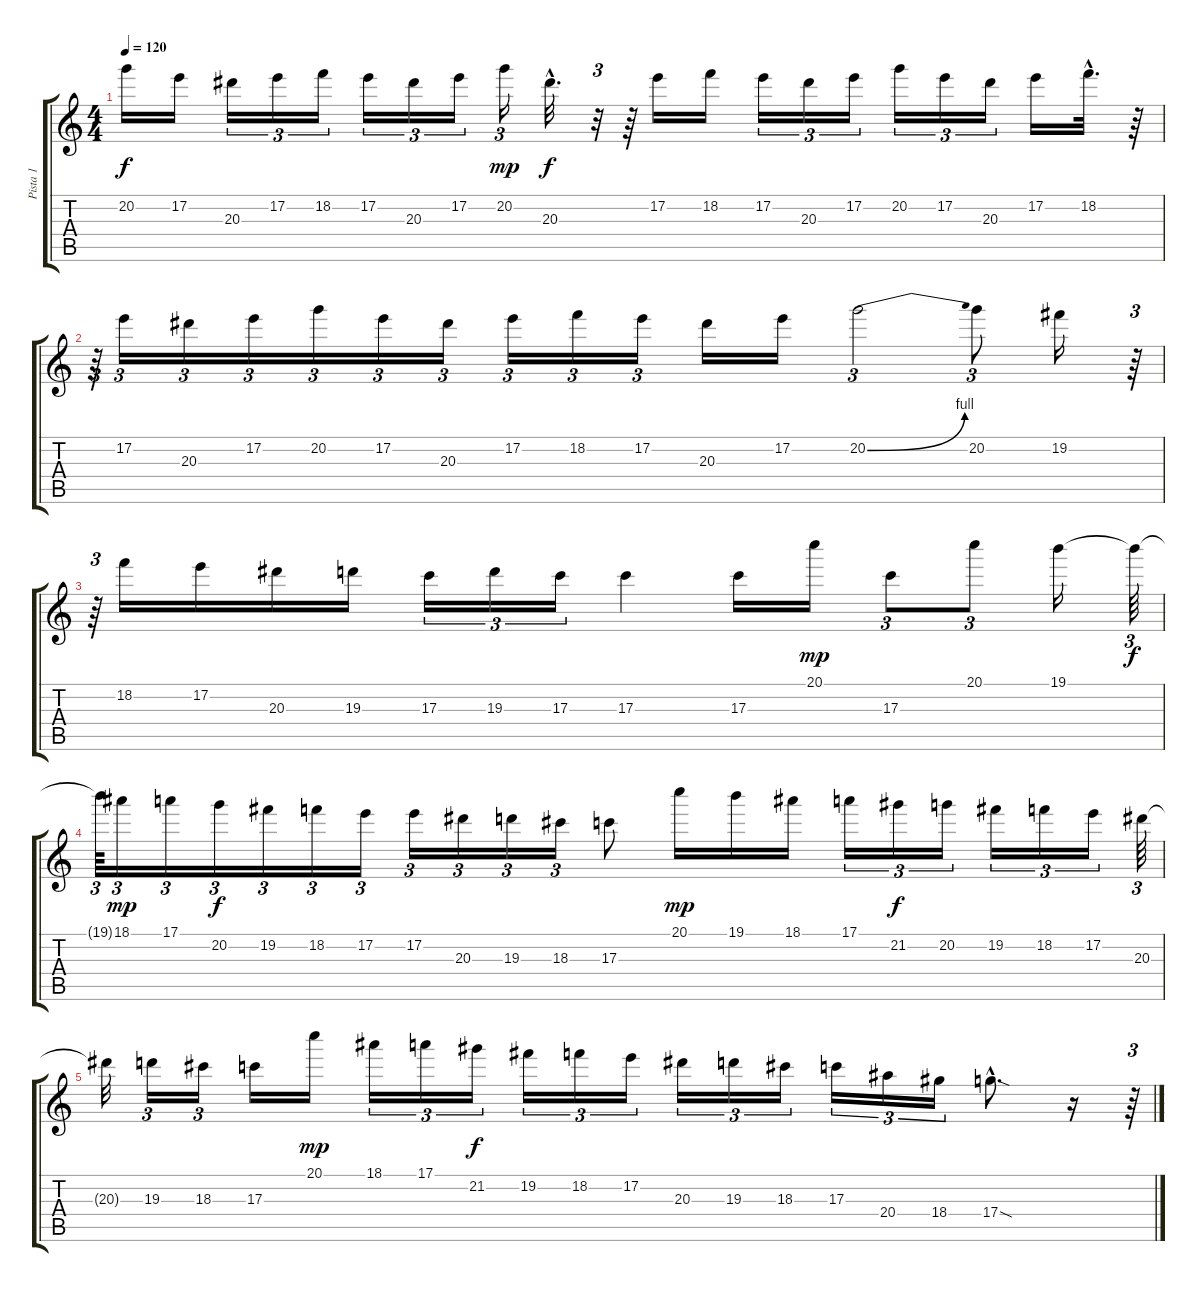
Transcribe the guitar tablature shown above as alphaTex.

\track ("Pista 1" "Pista 1") {instrument distortionguitar}
\staff {score tabs}
\tuning (E4 B3 G3 D3 A2 E2) {hide}
\ts (4 4)
\tempo 120
\clef g2
\ks c
20.2.16{dy f} 17.2.16 20.3.16{tu (3 2)} 17.2.16{tu (3 2)} 18.2.16{tu (3 2)} 17.2.16{tu (3 2)} 20.3.16{tu (3 2)} 17.2.16{tu (3 2)} 20.2.16{tu (3 2) dy mp} 20.3{hac}.32{d dy f} r.32{tu (3 2)} r.64 17.2.16 18.2.16 17.2.16{tu (3 2)} 20.3.16{tu (3 2)} 17.2.16{tu (3 2)} 20.2.16{tu (3 2)} 17.2.16{tu (3 2)} 20.3.16{tu (3 2)} 17.2.16 18.2{hac}.32{d} r.64 |
r.64{tu (3 2)} 17.2.16{tu (3 2)} 20.3.16{tu (3 2)} 17.2.16{tu (3 2)} 20.2.16{tu (3 2)} 17.2.16{tu (3 2)} 20.3.16{tu (3 2)} 17.2.16{tu (3 2)} 18.2.16{tu (3 2)} 17.2.16{tu (3 2)} 20.3.16 17.2.16 20.2{be (bend 0 0 60 4)}.2{tu (3 2)} 20.2.8{tu (3 2)} 19.2.16 r.64{tu (3 2)} |
r.64{tu (3 2)} 18.2.16 17.2.16 20.3.16 19.3.16 17.3.16{tu (3 2)} 19.3.16{tu (3 2)} 17.3.16{tu (3 2)} 17.3.4 17.3.16 20.1.16{dy mp} 17.3.8{tu (3 2)} 20.1.8{tu (3 2)} 19.1.16 19.1{t}.64{tu (3 2) dy f} |
19.1{t}.64{tu (3 2)} 18.1.16{tu (3 2) dy mp} 17.1.16{tu (3 2)} 20.2.16{tu (3 2) dy f} 19.2.16{tu (3 2)} 18.2.16{tu (3 2)} 17.2.16{tu (3 2)} 17.2.16{tu (3 2)} 20.3.16{tu (3 2)} 19.3.16{tu (3 2)} 18.3.16{tu (3 2)} 17.3.8 20.1.16{dy mp} 19.1.16 18.1.16 17.1.16{tu (3 2)} 21.2.16{tu (3 2) dy f} 20.2.16{tu (3 2)} 19.2.16{tu (3 2)} 18.2.16{tu (3 2)} 17.2.16{tu (3 2)} 20.3.64{tu (3 2)} |
20.3{t}.32 19.3.16{tu (3 2)} 18.3.16{tu (3 2)} 17.3.16 20.1.16{dy mp} 18.1.16{tu (3 2)} 17.1.16{tu (3 2)} 21.2.16{tu (3 2) dy f} 19.2.16{tu (3 2)} 18.2.16{tu (3 2)} 17.2.16{tu (3 2)} 20.3.16{tu (3 2)} 19.3.16{tu (3 2)} 18.3.16{tu (3 2)} 17.3.16{tu (3 2)} 20.4.16{tu (3 2)} 18.4.16{tu (3 2)} 17.4{sod hac}.8{d} r.16 r.64{tu (3 2)}
